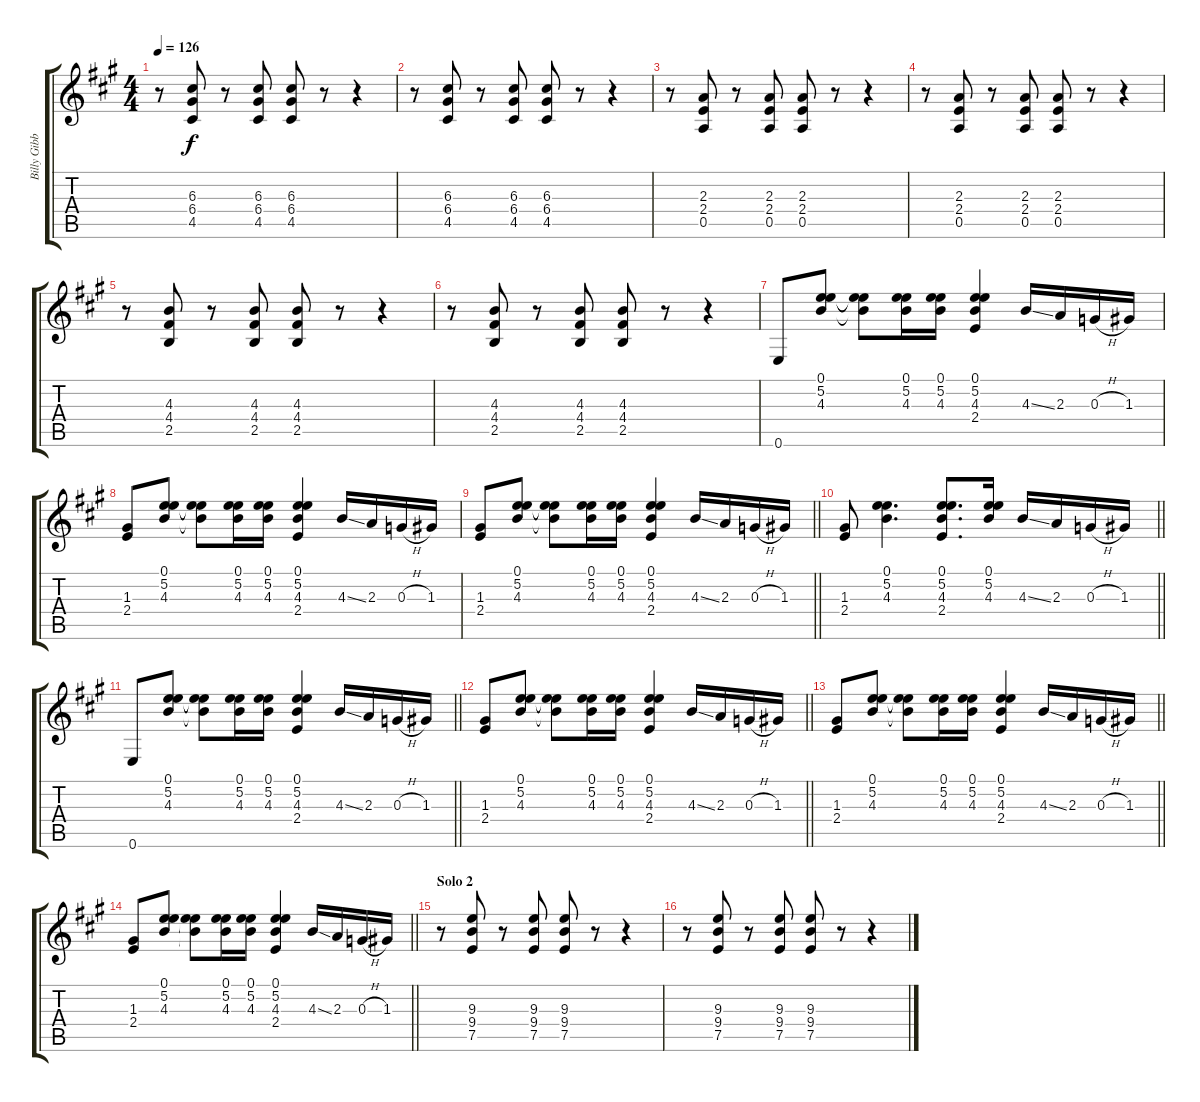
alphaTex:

\track ("Billy Gibbons: Rhythm Guitar" "Billy Gibb") {instrument distortionguitar}
\staff {score tabs}
\tuning (E4 B3 G3 D3 A2 E2) {hide}
\ts (4 4)
\tempo 126
\clef g2
\ks a
r.8{dy f} (6.3 6.4 4.5).8 r.8 (6.3 6.4 4.5).8 (6.3 6.4 4.5).8 r.8 r.4 |
r.8 (6.3 6.4 4.5).8 r.8 (6.3 6.4 4.5).8 (6.3 6.4 4.5).8 r.8 r.4 |
r.8 (2.3 2.4 0.5).8 r.8 (2.3 2.4 0.5).8 (2.3 2.4 0.5).8 r.8 r.4 |
r.8 (2.3 2.4 0.5).8 r.8 (2.3 2.4 0.5).8 (2.3 2.4 0.5).8 r.8 r.4 |
r.8 (4.3 4.4 2.5).8 r.8 (4.3 4.4 2.5).8 (4.3 4.4 2.5).8 r.8 r.4 |
r.8 (4.3 4.4 2.5).8 r.8 (4.3 4.4 2.5).8 (4.3 4.4 2.5).8 r.8 r.4 |
0.6.8 (0.1 5.2 4.3).8 (0.1{t} 5.2{t} 4.3{t}).8 (0.1 5.2 4.3).16 (0.1 5.2 4.3).16 (0.1 5.2 4.3 2.4).4 4.3{ss}.16 2.3.16 0.3{h}.16 1.3.16 |
(1.3 2.4).8 (0.1 5.2 4.3).8 (0.1{t} 5.2{t} 4.3{t}).8 (0.1 5.2 4.3).16 (0.1 5.2 4.3).16 (0.1 5.2 4.3 2.4).4 4.3{ss}.16 2.3.16 0.3{h}.16 1.3.16 |
\barLineRight lightlight
(1.3 2.4).8 (0.1 5.2 4.3).8 (0.1{t} 5.2{t} 4.3{t}).8 (0.1 5.2 4.3).16 (0.1 5.2 4.3).16 (0.1 5.2 4.3 2.4).4 4.3{ss}.16 2.3.16 0.3{h}.16 1.3.16 |
\barLineRight lightlight
(1.3 2.4).8 (0.1 5.2 4.3).4{d} (0.1 5.2 4.3 2.4).8{d} (0.1 5.2 4.3).16 4.3{ss}.16 2.3.16 0.3{h}.16 1.3.16 |
\barLineRight lightlight
0.6.8 (0.1 5.2 4.3).8 (0.1{t} 5.2{t} 4.3{t}).8 (0.1 5.2 4.3).16 (0.1 5.2 4.3).16 (0.1 5.2 4.3 2.4).4 4.3{ss}.16 2.3.16 0.3{h}.16 1.3.16 |
\barLineRight lightlight
(1.3 2.4).8 (0.1 5.2 4.3).8 (0.1{t} 5.2{t} 4.3{t}).8 (0.1 5.2 4.3).16 (0.1 5.2 4.3).16 (0.1 5.2 4.3 2.4).4 4.3{ss}.16 2.3.16 0.3{h}.16 1.3.16 |
\barLineRight lightlight
(1.3 2.4).8 (0.1 5.2 4.3).8 (0.1{t} 5.2{t} 4.3{t}).8 (0.1 5.2 4.3).16 (0.1 5.2 4.3).16 (0.1 5.2 4.3 2.4).4 4.3{ss}.16 2.3.16 0.3{h}.16 1.3.16 |
\barLineRight lightlight
(1.3 2.4).8 (0.1 5.2 4.3).8 (0.1{t} 5.2{t} 4.3{t}).8 (0.1 5.2 4.3).16 (0.1 5.2 4.3).16 (0.1 5.2 4.3 2.4).4 4.3{ss}.16 2.3.16 0.3{h}.16 1.3.16 |
\section ("" "Solo 2")
r.8 (9.3 9.4 7.5).8 r.8 (9.3 9.4 7.5).8 (9.3 9.4 7.5).8 r.8 r.4 |
r.8 (9.3 9.4 7.5).8 r.8 (9.3 9.4 7.5).8 (9.3 9.4 7.5).8 r.8 r.4
